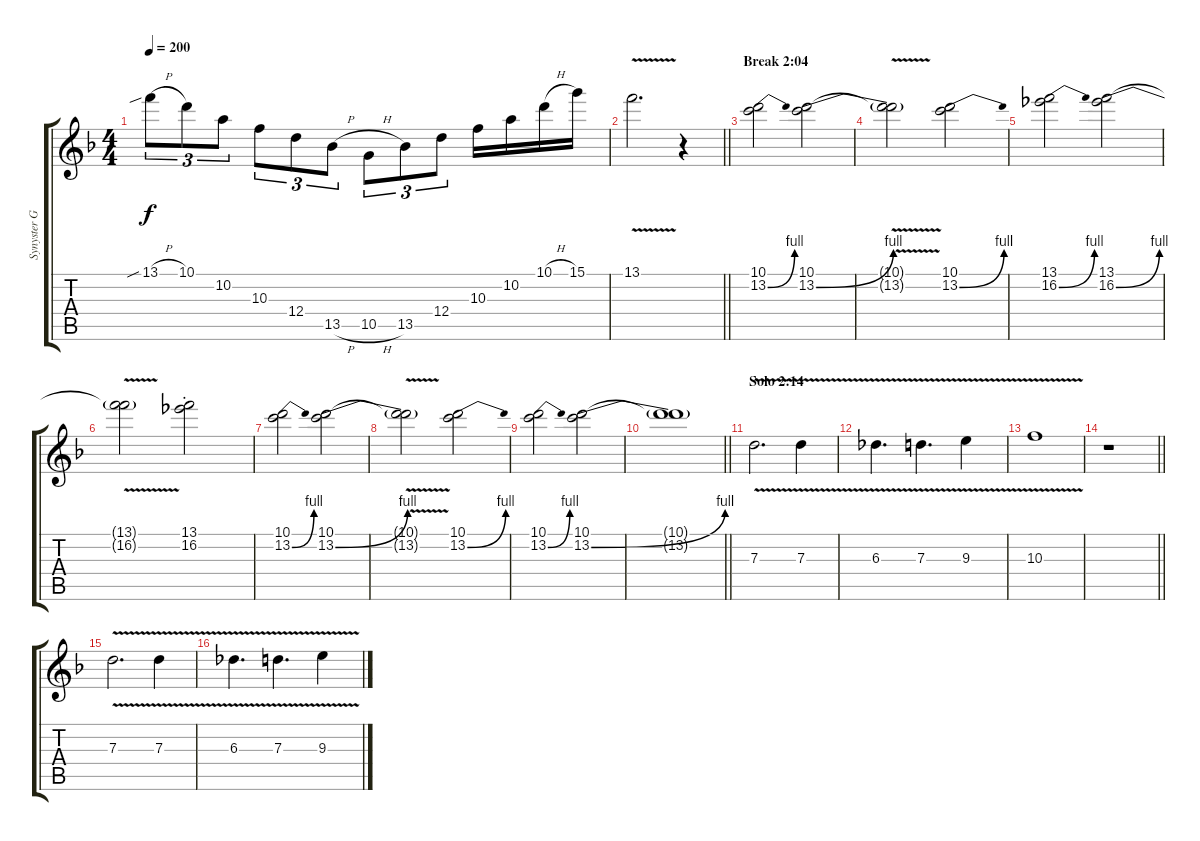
\track ("Synyster Gates (Lead)" "Synyster G") {instrument overdrivenguitar}
\staff {score tabs}
\tuning (E4 B3 G3 D3 A2 D2) {hide}
\ts (4 4)
\tempo 200
\clef g2
\ks f
13.1{sib h}.8{tu (3 2) dy f} 10.1.8{tu (3 2)} 10.2.8{tu (3 2)} 10.3.8{tu (3 2)} 12.4.8{tu (3 2)} 13.5{h}.8{tu (3 2)} 10.5{h}.8{tu (3 2)} 13.5.8{tu (3 2)} 12.4.8{tu (3 2)} 10.3.16 10.2.16 10.1{h}.16 15.1.16 |
\barLineRight lightlight
13.1{v}.2{d} r.4 |
\section ("" "Break 2:04")
(10.1 13.2{be (bend 0 0 60 4)}).2 (10.1 13.2{be (bend 0 0 60 4)}).2 |
(10.1{v t} 13.2{v t}).2 (10.1 13.2{be (bend 0 0 60 4)}).2 |
(13.1 16.2{be (bend 0 0 60 4)}).2 (13.1 16.2{be (bend 0 0 60 4)}).2 |
(13.1{v t} 16.2{v t}).2 (13.1{st} 16.2{st}).2 |
(10.1 13.2{be (bend 0 0 60 4)}).2 (10.1 13.2{be (bend 0 0 60 4)}).2 |
(10.1{v t} 13.2{v t}).2 (10.1 13.2{be (bend 0 0 60 4)}).2 |
(10.1 13.2{be (bend 0 0 60 4)}).2 (10.1 13.2{be (bend 0 0 60 4)}).2 |
\barLineRight lightlight
(10.1{t} 13.2{t}).1 |
\section ("" "Solo 2:14")
7.3{v}.2{d} 7.3{v}.4 |
6.3{v}.4{d} 7.3{v}.4{d} 9.3{v}.4 |
10.3{v}.1 |
\barLineRight lightlight
r.1 |
7.3{v}.2{d} 7.3{v}.4 |
6.3{v}.4{d} 7.3{v}.4{d} 9.3{v}.4
